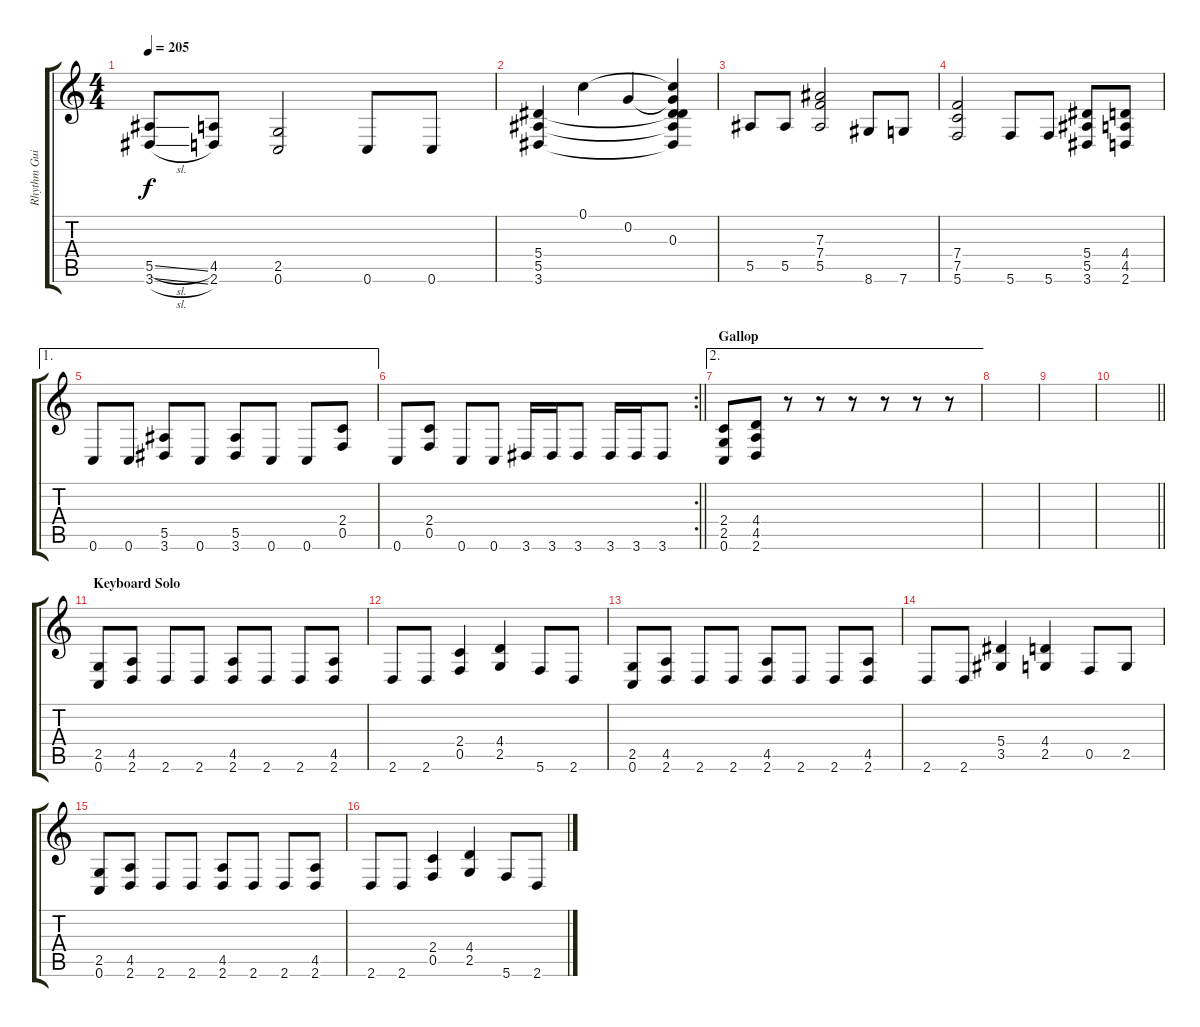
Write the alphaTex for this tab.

\track ("Rhythm Guitar" "Rhythm Gui") {instrument distortionguitar}
\staff {score tabs}
\tuning (C4 G3 Eb3 Bb2 F2 C2) {hide}
\ts (4 4)
\tempo 205
\clef g2
\ks c
(5.5{sl} 3.6{sl}).8{dy f} (4.5 2.6).8 (2.5 0.6).2 0.6.8 0.6.8 |
(5.4 5.5 3.6).4 0.1.4 0.2.4 (0.1{t} 0.2{t} 0.3 5.4{t} 5.5{t} 3.6{t}).4 |
5.5.8 5.5.8 (7.3 7.4 5.5).2 8.6.8 7.6.8 |
(7.4 7.5 5.6).2 5.6.8 5.6.8 (5.4 5.5 3.6).8 (4.4 4.5 2.6).8 |
\ae 1
0.6.8 0.6.8 (5.5 3.6).8 0.6.8 (5.5 3.6).8 0.6.8 0.6.8 (2.4 0.5).8 |
\rc 2
\barLineRight lightlight
0.6.8 (2.4 0.5).8 0.6.8 0.6.8 3.6.16 3.6.16 3.6.8 3.6.16 3.6.16 3.6.8 |
\ae 2
\section ("" "Gallop")
(2.4 2.5 0.6).8 (4.4 4.5 2.6).8 r.8 r.8 r.8 r.8 r.8 r.8 |
|
|
\barLineRight lightlight
|
\section ("" "Keyboard Solo")
(2.5 0.6).8 (4.5 2.6).8 2.6.8 2.6.8 (4.5 2.6).8 2.6.8 2.6.8 (4.5 2.6).8 |
2.6.8 2.6.8 (2.4 0.5).4 (4.4 2.5).4 5.6.8 2.6.8 |
(2.5 0.6).8 (4.5 2.6).8 2.6.8 2.6.8 (4.5 2.6).8 2.6.8 2.6.8 (4.5 2.6).8 |
2.6.8 2.6.8 (5.4 3.5).4 (4.4 2.5).4 0.5.8 2.5.8 |
(2.5 0.6).8 (4.5 2.6).8 2.6.8 2.6.8 (4.5 2.6).8 2.6.8 2.6.8 (4.5 2.6).8 |
2.6.8 2.6.8 (2.4 0.5).4 (4.4 2.5).4 5.6.8 2.6.8
